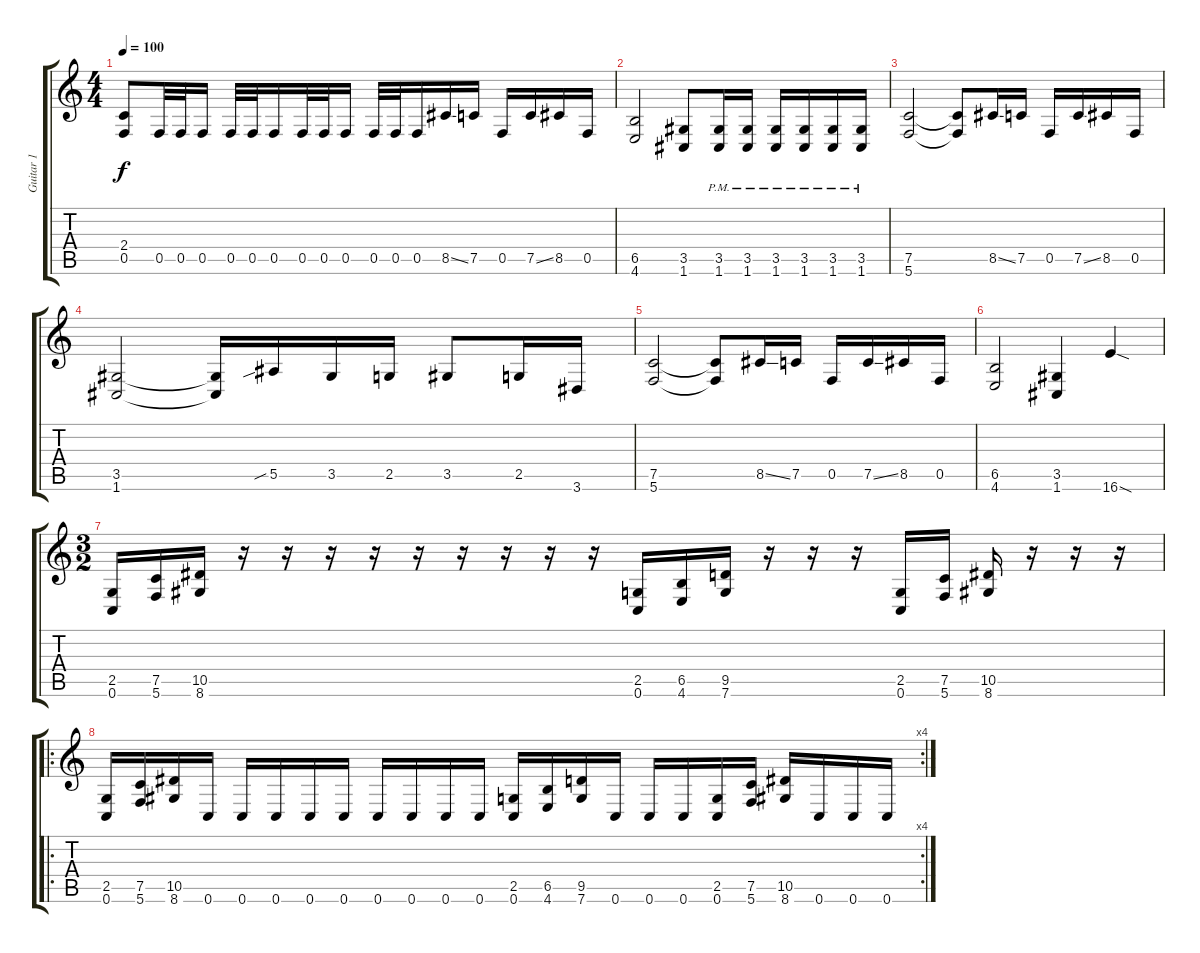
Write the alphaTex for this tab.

\track ("Guitar 1" "Guitar 1") {instrument distortionguitar}
\staff {score tabs}
\tuning (C4 G3 Eb3 Bb2 F2 C2) {hide}
\ts (4 4)
\tempo 100
\clef g2
\ks c
(2.4 0.5).8{dy f} 0.5.32 0.5.32 0.5.16 0.5.32 0.5.32 0.5.16 0.5.32 0.5.32 0.5.16 0.5.32 0.5.32 0.5.16 8.5{ss}.16 7.5.16 0.5.16 7.5{ss}.16 8.5.16 0.5.16 |
(6.5 4.6).2 (3.5 1.6).8 (3.5{pm} 1.6).16 (3.5{pm} 1.6).16 (3.5{pm} 1.6).16 (3.5{pm} 1.6).16 (3.5{pm} 1.6).16 (3.5{pm} 1.6).16 |
(7.5 5.6).2 (7.5{t} 5.6{t}).8 8.5{ss}.16 7.5.16 0.5.16 7.5{ss}.16 8.5.16 0.5.16 |
(3.5 1.6).2 (3.5{t} 1.6{t}).16 5.5{sib}.16 3.5.16 2.5.16 3.5.8 2.5.16 3.6.16 |
(7.5 5.6).2 (7.5{t} 5.6{t}).8 8.5{ss}.16 7.5.16 0.5.16 7.5{ss}.16 8.5.16 0.5.16 |
(6.5 4.6).2 (3.5 1.6).4 16.6{sod}.4 |
\ts (3 2)
(2.5 0.6).16 (7.5 5.6).16 (10.5 8.6).16 r.16 r.16 r.16 r.16 r.16 r.16 r.16 r.16 r.16 (2.5 0.6).16 (6.5 4.6).16 (9.5 7.6).16 r.16 r.16 r.16 (2.5 0.6).16 (7.5 5.6).16 (10.5 8.6).16 r.16 r.16 r.16 |
\ro
\rc 4
(2.5 0.6).16 (7.5 5.6).16 (10.5 8.6).16 0.6.16 0.6.16 0.6.16 0.6.16 0.6.16 0.6.16 0.6.16 0.6.16 0.6.16 (2.5 0.6).16 (6.5 4.6).16 (9.5 7.6).16 0.6.16 0.6.16 0.6.16 (2.5 0.6).16 (7.5 5.6).16 (10.5 8.6).16 0.6.16 0.6.16 0.6.16
